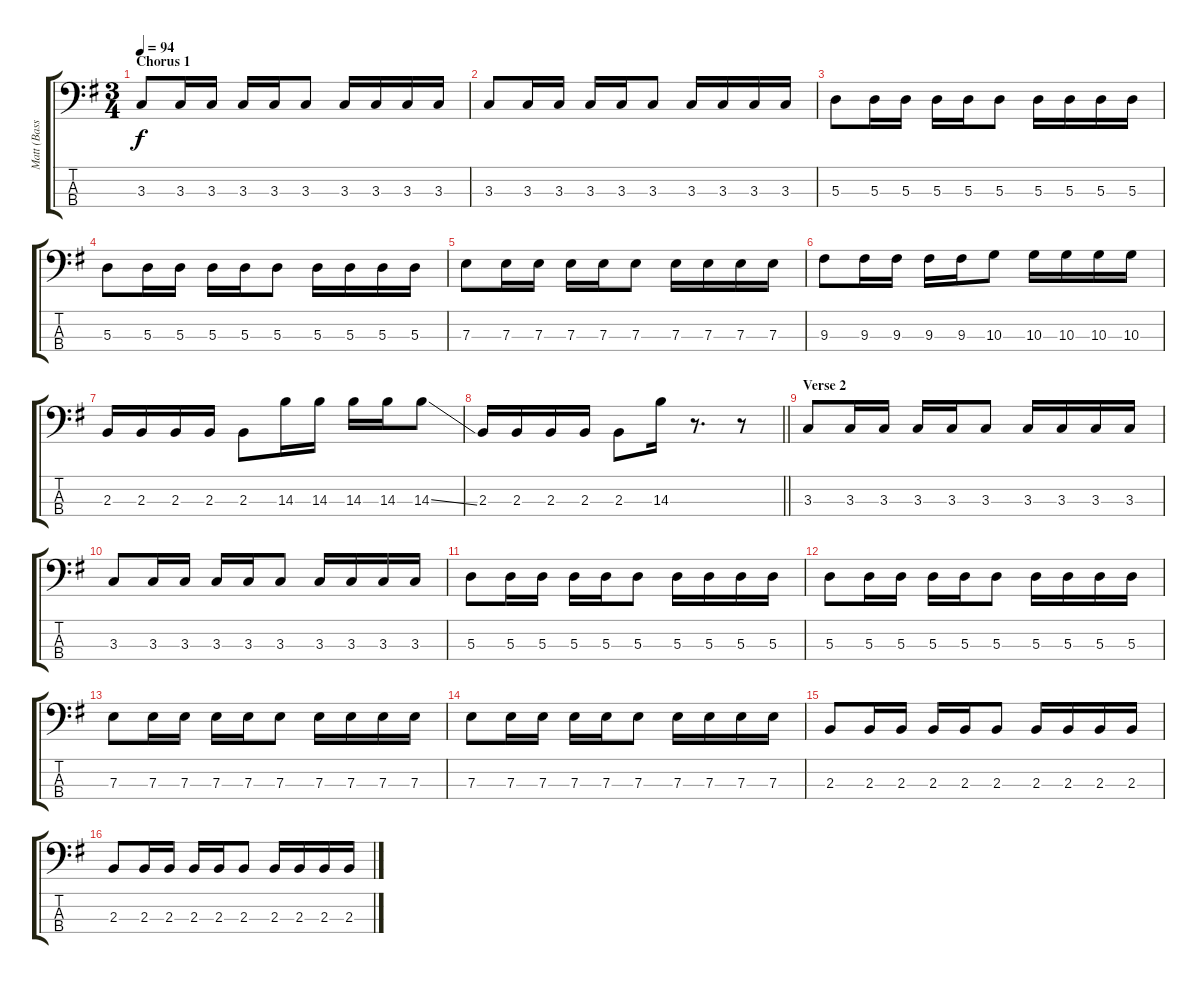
\track ("Matt (Bass)" "Matt (Bass") {instrument electricbasspick}
\staff {score tabs}
\tuning (G2 D2 A1 E1) {hide}
\ts (3 4)
\section ("" "Chorus 1")
\tempo 94
\clef f4
\ks g
3.3.8{dy f volume 13} 3.3.16 3.3.16 3.3.16 3.3.16 3.3.8 3.3.16 3.3.16 3.3.16 3.3.16 |
3.3.8 3.3.16 3.3.16 3.3.16 3.3.16 3.3.8 3.3.16 3.3.16 3.3.16 3.3.16 |
5.3.8 5.3.16 5.3.16 5.3.16 5.3.16 5.3.8 5.3.16 5.3.16 5.3.16 5.3.16 |
5.3.8 5.3.16 5.3.16 5.3.16 5.3.16 5.3.8 5.3.16 5.3.16 5.3.16 5.3.16 |
7.3.8 7.3.16 7.3.16 7.3.16 7.3.16 7.3.8 7.3.16 7.3.16 7.3.16 7.3.16 |
9.3.8 9.3.16 9.3.16 9.3.16 9.3.16 10.3.8 10.3.16 10.3.16 10.3.16 10.3.16 |
2.3.16 2.3.16 2.3.16 2.3.16 2.3.8 14.3.16 14.3.16 14.3.16 14.3.16 14.3{ss}.8 |
\barLineRight lightlight
2.3.16 2.3.16 2.3.16 2.3.16 2.3.8 14.3.16 r.8{d} r.8 |
\section ("" "Verse 2")
3.3.8 3.3.16 3.3.16 3.3.16 3.3.16 3.3.8 3.3.16 3.3.16 3.3.16 3.3.16 |
3.3.8 3.3.16 3.3.16 3.3.16 3.3.16 3.3.8 3.3.16 3.3.16 3.3.16 3.3.16 |
5.3.8 5.3.16 5.3.16 5.3.16 5.3.16 5.3.8 5.3.16 5.3.16 5.3.16 5.3.16 |
5.3.8 5.3.16 5.3.16 5.3.16 5.3.16 5.3.8 5.3.16 5.3.16 5.3.16 5.3.16 |
7.3.8 7.3.16 7.3.16 7.3.16 7.3.16 7.3.8 7.3.16 7.3.16 7.3.16 7.3.16 |
7.3.8 7.3.16 7.3.16 7.3.16 7.3.16 7.3.8 7.3.16 7.3.16 7.3.16 7.3.16 |
2.3.8 2.3.16 2.3.16 2.3.16 2.3.16 2.3.8 2.3.16 2.3.16 2.3.16 2.3.16 |
2.3.8 2.3.16 2.3.16 2.3.16 2.3.16 2.3.8 2.3.16 2.3.16 2.3.16 2.3.16
